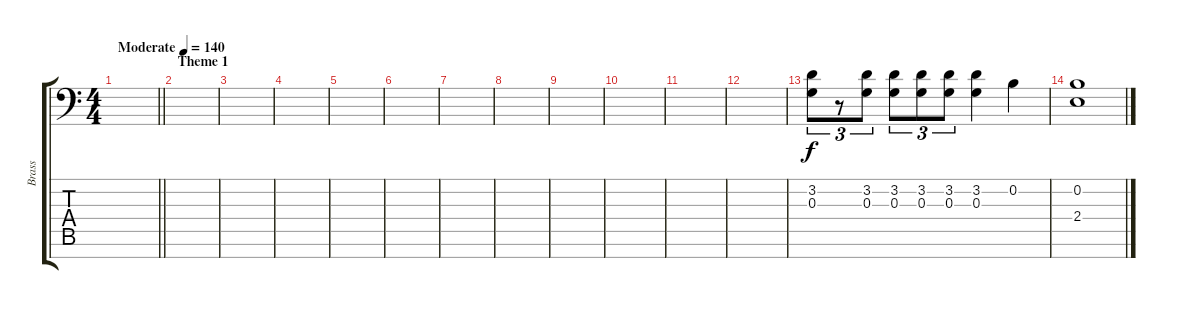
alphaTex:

\track ("Brass" "Brass") {instrument trombone}
\staff {score tabs}
\tuning (E4 B3 G3 D3 A2 E2 C-1) {hide}
\ts (4 4)
\tempo (140 "Moderate")
\clef f4
\barLineRight lightlight
\ks c
|
\section ("" "Theme 1")
|
|
|
|
|
|
|
|
|
|
|
(3.2 0.3).8{tu (3 2)} r.8{tu (3 2)} (3.2 0.3).8{tu (3 2)} (3.2 0.3).8{tu (3 2)} (3.2 0.3).8{tu (3 2)} (3.2 0.3).8{tu (3 2)} (3.2 0.3).4 0.2.4 |
(0.2 2.4).1
